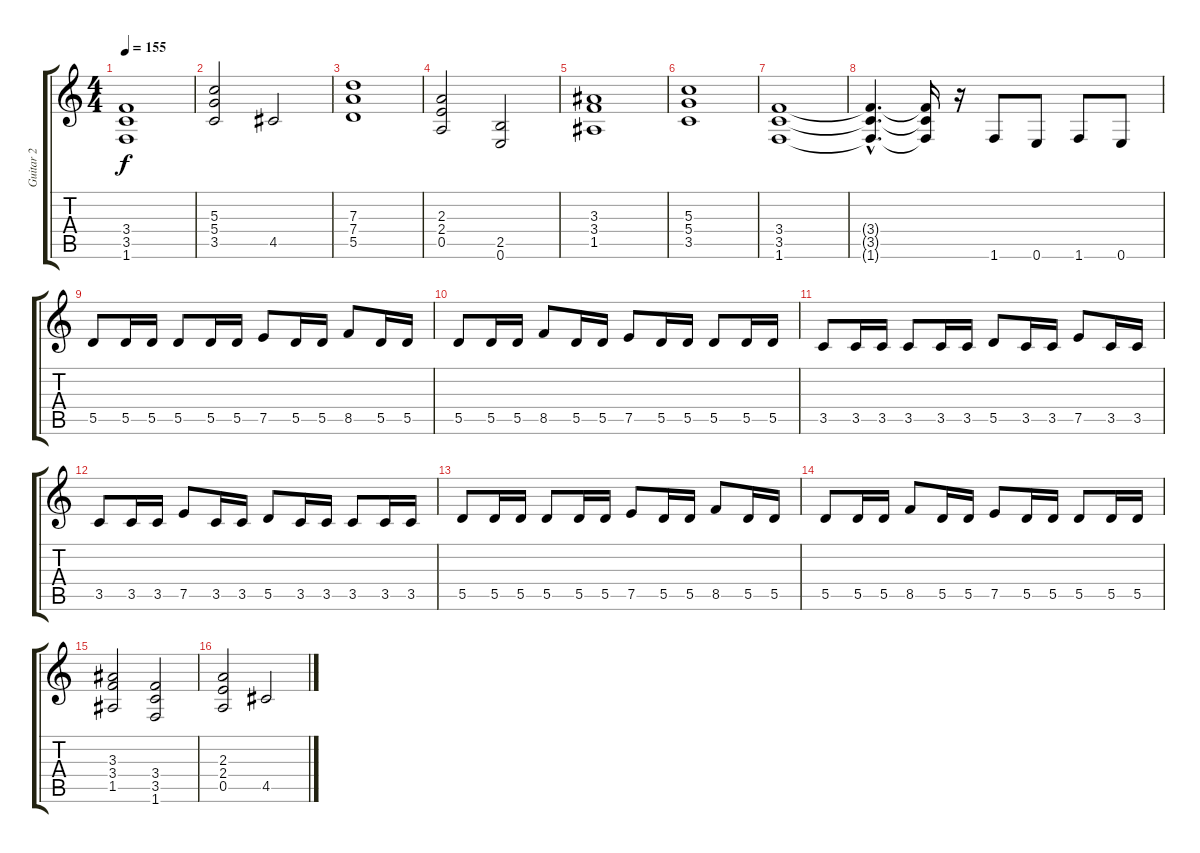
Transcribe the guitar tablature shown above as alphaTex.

\track ("Guitar 2" "Guitar 2") {instrument distortionguitar}
\staff {score tabs}
\tuning (E4 B3 G3 D3 A2 E2) {hide}
\ts (4 4)
\tempo 155
\clef g2
\ks c
(3.4 3.5 1.6).1{dy f} |
(5.3 5.4 3.5).2 4.5.2 |
(7.3 7.4 5.5).1 |
(2.3 2.4 0.5).2 (2.5 0.6).2 |
(3.3 3.4 1.5).1 |
(5.3 5.4 3.5).1 |
(3.4 3.5 1.6).1 |
(3.4{hac t} 3.5{hac t} 1.6{hac t}).4{d} (3.4{t} 3.5{t} 1.6{t}).16 r.16 1.6.8 0.6.8 1.6.8 0.6.8 |
5.5.8 5.5.16 5.5.16 5.5.8 5.5.16 5.5.16 7.5.8 5.5.16 5.5.16 8.5.8 5.5.16 5.5.16 |
5.5.8 5.5.16 5.5.16 8.5.8 5.5.16 5.5.16 7.5.8 5.5.16 5.5.16 5.5.8 5.5.16 5.5.16 |
3.5.8 3.5.16 3.5.16 3.5.8 3.5.16 3.5.16 5.5.8 3.5.16 3.5.16 7.5.8 3.5.16 3.5.16 |
3.5.8 3.5.16 3.5.16 7.5.8 3.5.16 3.5.16 5.5.8 3.5.16 3.5.16 3.5.8 3.5.16 3.5.16 |
5.5.8 5.5.16 5.5.16 5.5.8 5.5.16 5.5.16 7.5.8 5.5.16 5.5.16 8.5.8 5.5.16 5.5.16 |
5.5.8 5.5.16 5.5.16 8.5.8 5.5.16 5.5.16 7.5.8 5.5.16 5.5.16 5.5.8 5.5.16 5.5.16 |
(3.3 3.4 1.5).2 (3.4 3.5 1.6).2 |
(2.3 2.4 0.5).2 4.5.2
